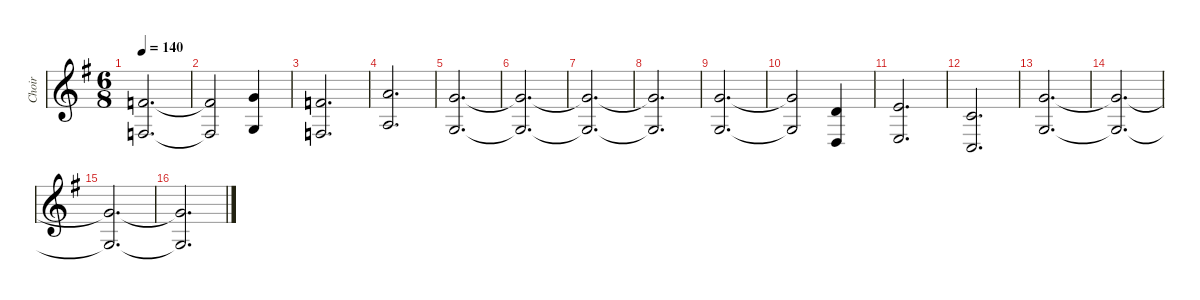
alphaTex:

\defaultSystemsLayout 8
\hideDynamics
\bracketExtendMode groupsimilarinstruments
\firstSystemTrackNameMode fullname
\otherSystemsTrackNameOrientation horizontal
\track ("Choir" "chr.") {defaultSystemsLayout 8 instrument choiraahs}
\staff {score}
\tuning (E4 B3 G3 D3 A2 E2)
\ts (6 8)
\tempo 140
\clef g2
\ks g
(10.3{acc forcenatural} 8.5{acc forcenatural}).2{d dy f beam Up} |
(10.3{t acc forcenatural} 8.5{t acc forcenatural}).2{beam Up} (12.3{acc forcenatural} 10.5{acc forcenatural}).4{beam Up} |
(10.3{acc forcenatural} 8.5{acc forcenatural}).2{d beam Up} |
(14.3{acc forcenatural} 12.5{acc forcenatural}).2{d beam Up} |
(12.3{acc forcenatural} 10.5{acc forcenatural}).2{d beam Up} |
(12.3{t acc forcenatural} 10.5{t acc forcenatural}).2{d beam Up} |
(12.3{t acc forcenatural} 10.5{t acc forcenatural}).2{d beam Up} |
(12.3{t acc forcenatural} 10.5{t acc forcenatural}).2{d beam Up} |
(12.3{acc forcenatural} 10.5{acc forcenatural}).2{d beam Up} |
(12.3{t acc forcenatural} 10.5{t acc forcenatural}).2{beam Up} (7.3{acc forcenatural} 5.5{acc forcenatural}).4{beam Up} |
(9.3{acc forcenatural} 7.5{acc forcenatural}).2{d beam Up} |
(5.3{acc forcenatural} 3.5{acc forcenatural}).2{d beam Up} |
(12.3{acc forcenatural} 10.5{acc forcenatural}).2{d beam Up} |
(12.3{t acc forcenatural} 10.5{t acc forcenatural}).2{d beam Up} |
(12.3{t acc forcenatural} 10.5{t acc forcenatural}).2{d beam Up} |
(12.3{t acc forcenatural} 10.5{t acc forcenatural}).2{d beam Up}
